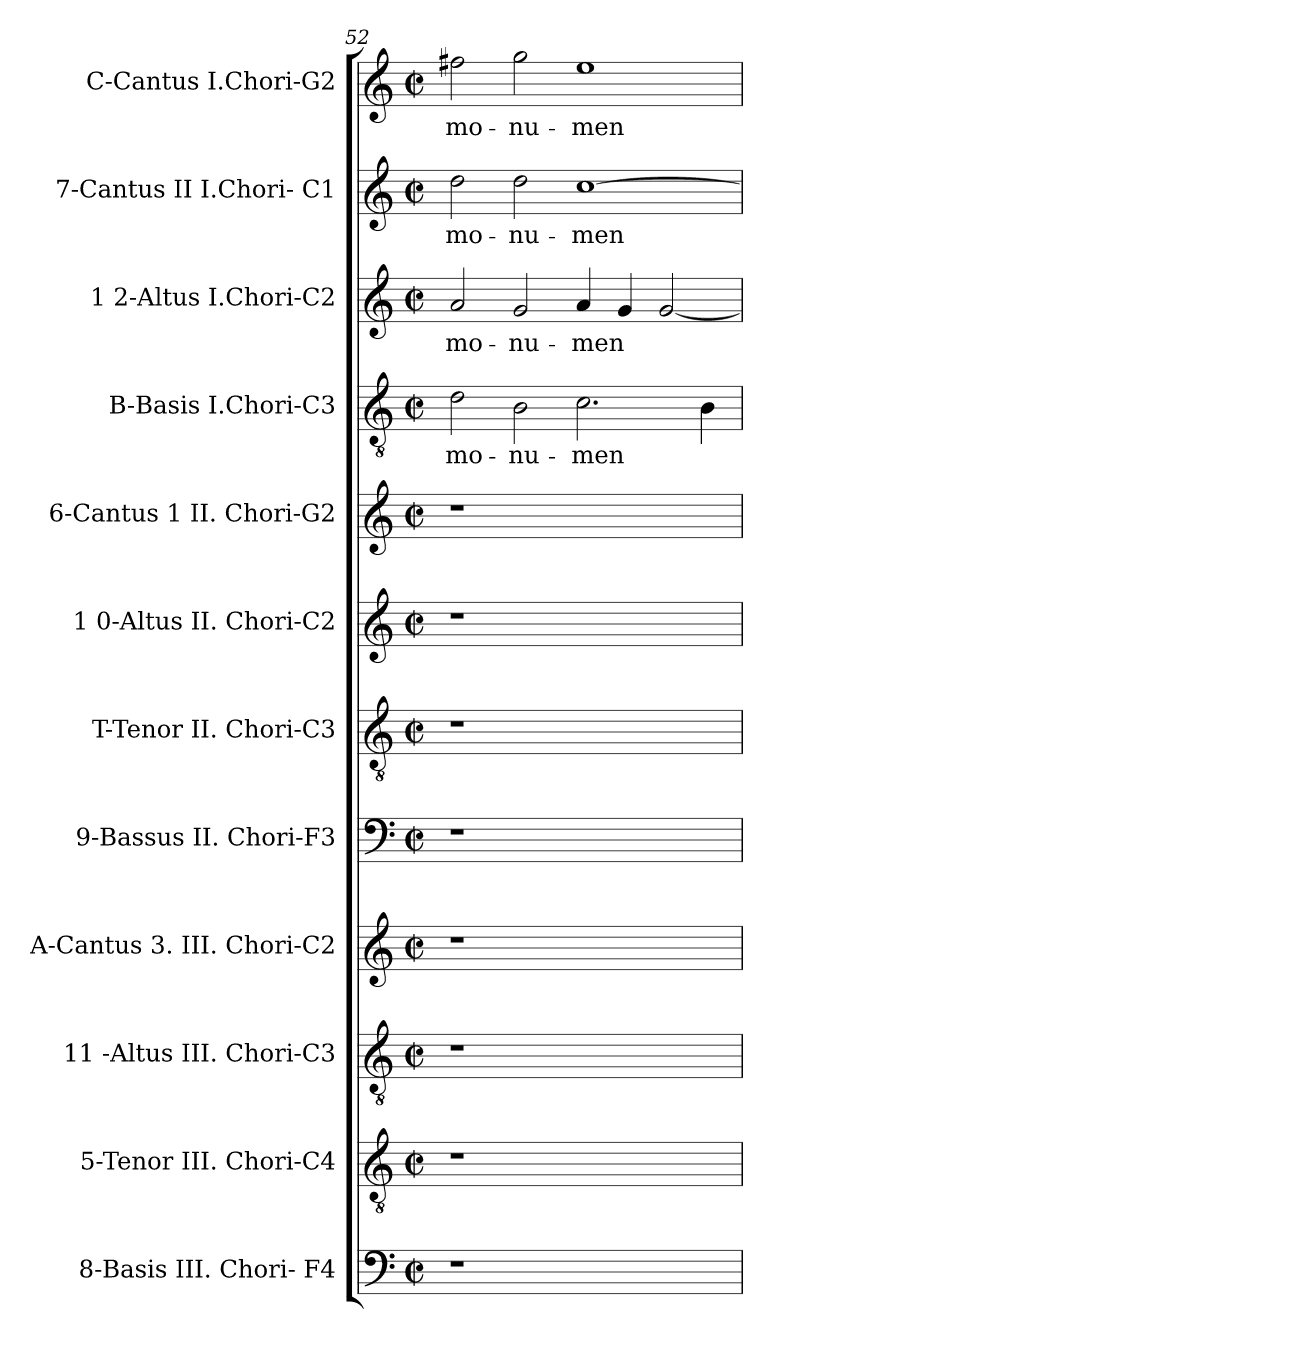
**kern	**kern	**kern	**kern	**kern	**kern	**kern	**kern	**kern	**text	**kern	**text	**kern	**text	**kern	**text
*part12	*part11	*part10	*part9	*part8	*part7	*part6	*part5	*part4	*part4	*part3	*part3	*part2	*part2	*part1	*part1
*staff12	*staff11	*staff10	*staff9	*staff8	*staff7	*staff6	*staff5	*staff4	*staff4	*staff3	*staff3	*staff2	*staff2	*staff1	*staff1
*I"8-Basis  III. Chori- F4	*I"5-Tenor  III. Chori-C4	*I"11 -Altus  III. Chori-C3	*I"A-Cantus 3.  III. Chori-C2	*I"9-Bassus  II. Chori-F3	*I"T-Tenor  II. Chori-C3	*I"1 0-Altus  II. Chori-C2	*I"6-Cantus 1  II. Chori-G2	*I"B-Basis  I.Chori-C3	*	*I"1 2-Altus  I.Chori-C2	*	*I"7-Cantus II  I.Chori- C1	*	*I"C-Cantus  I.Chori-G2	*
*	*	*	*I'A	*	*I'T	*	*	*I'B	*	*	*	*	*	*I'C	*
*clefF4	*clefGv2	*clefGv2	*clefG2	*clefF4	*clefGv2	*clefG2	*clefG2	*clefGv2	*	*clefG2	*	*clefG2	*	*clefG2	*
*k[]	*k[]	*k[]	*k[]	*k[]	*k[]	*k[]	*k[]	*k[]	*	*k[]	*	*k[]	*	*k[]	*
*C:	*C:	*C:	*C:	*C:	*C:	*C:	*C:	*C:	*	*C:	*	*C:	*	*C:	*
*M2/2	*M2/2	*M2/2	*M2/2	*M2/2	*M2/2	*M2/2	*M2/2	*M2/2	*	*M2/2	*	*M2/2	*	*M2/2	*
*met(c|)	*met(c|)	*met(c|)	*met(c|)	*met(c|)	*met(c|)	*met(c|)	*met(c|)	*met(c|)	*	*met(c|)	*	*met(c|)	*	*met(c|)	*
=52	=52	=52	=52	=52	=52	=52	=52	=52	=52	=52	=52	=52	=52	=52	=52
!	!	!	!	!	!	!	!	!	!LO:LY:b:cj	!	!LO:LY:b:cj	!	!LO:LY:b:cj	!	!LO:LY:b:cj
1r	1r	1r	1r	1r	1r	1r	1r	2d\	mo-	2a/	mo-	2dd\	mo-	2ff#X\	mo-
!	!	!	!	!	!	!	!	!	!LO:LY:b:cj	!	!LO:LY:b:cj	!	!LO:LY:b:cj	!	!LO:LY:b:cj
.	.	.	.	.	.	.	.	2B\	-nu-	2g/	-nu-	2dd\	-nu-	2gg\	-nu-
!	!	!	!	!	!	!	!	!	!LO:LY:b:cj	!	!LO:LY:b:cj	!	!LO:LY:b:cj	!	!LO:LY:b:cj
1ryy	1ryy	1ryy	1ryy	1ryy	1ryy	1ryy	1ryy	2.c\	-men-	4a/	-men-	[>1cc	-men-	1ee	-men-
!	!	!	!	!	!	!	!	!	!	!	!LO:LY:b:cj	!	!	!	!
.	.	.	.	.	.	.	.	.	.	4g/	--	.	.	.	.
!	!	!	!	!	!	!	!	!	!	!	!LO:LY:b:cj	!	!	!	!
.	.	.	.	.	.	.	.	.	.	[<2g/	--	.	.	.	.
!	!	!	!	!	!	!	!	!	!LO:LY:b:cj	!	!	!	!	!	!
.	.	.	.	.	.	.	.	4B\	--	.	.	.	.	.	.
=	=	=	=	=	=	=	=	=	=	=	=	=	=	=	=
*-	*-	*-	*-	*-	*-	*-	*-	*-	*-	*-	*-	*-	*-	*-	*-
